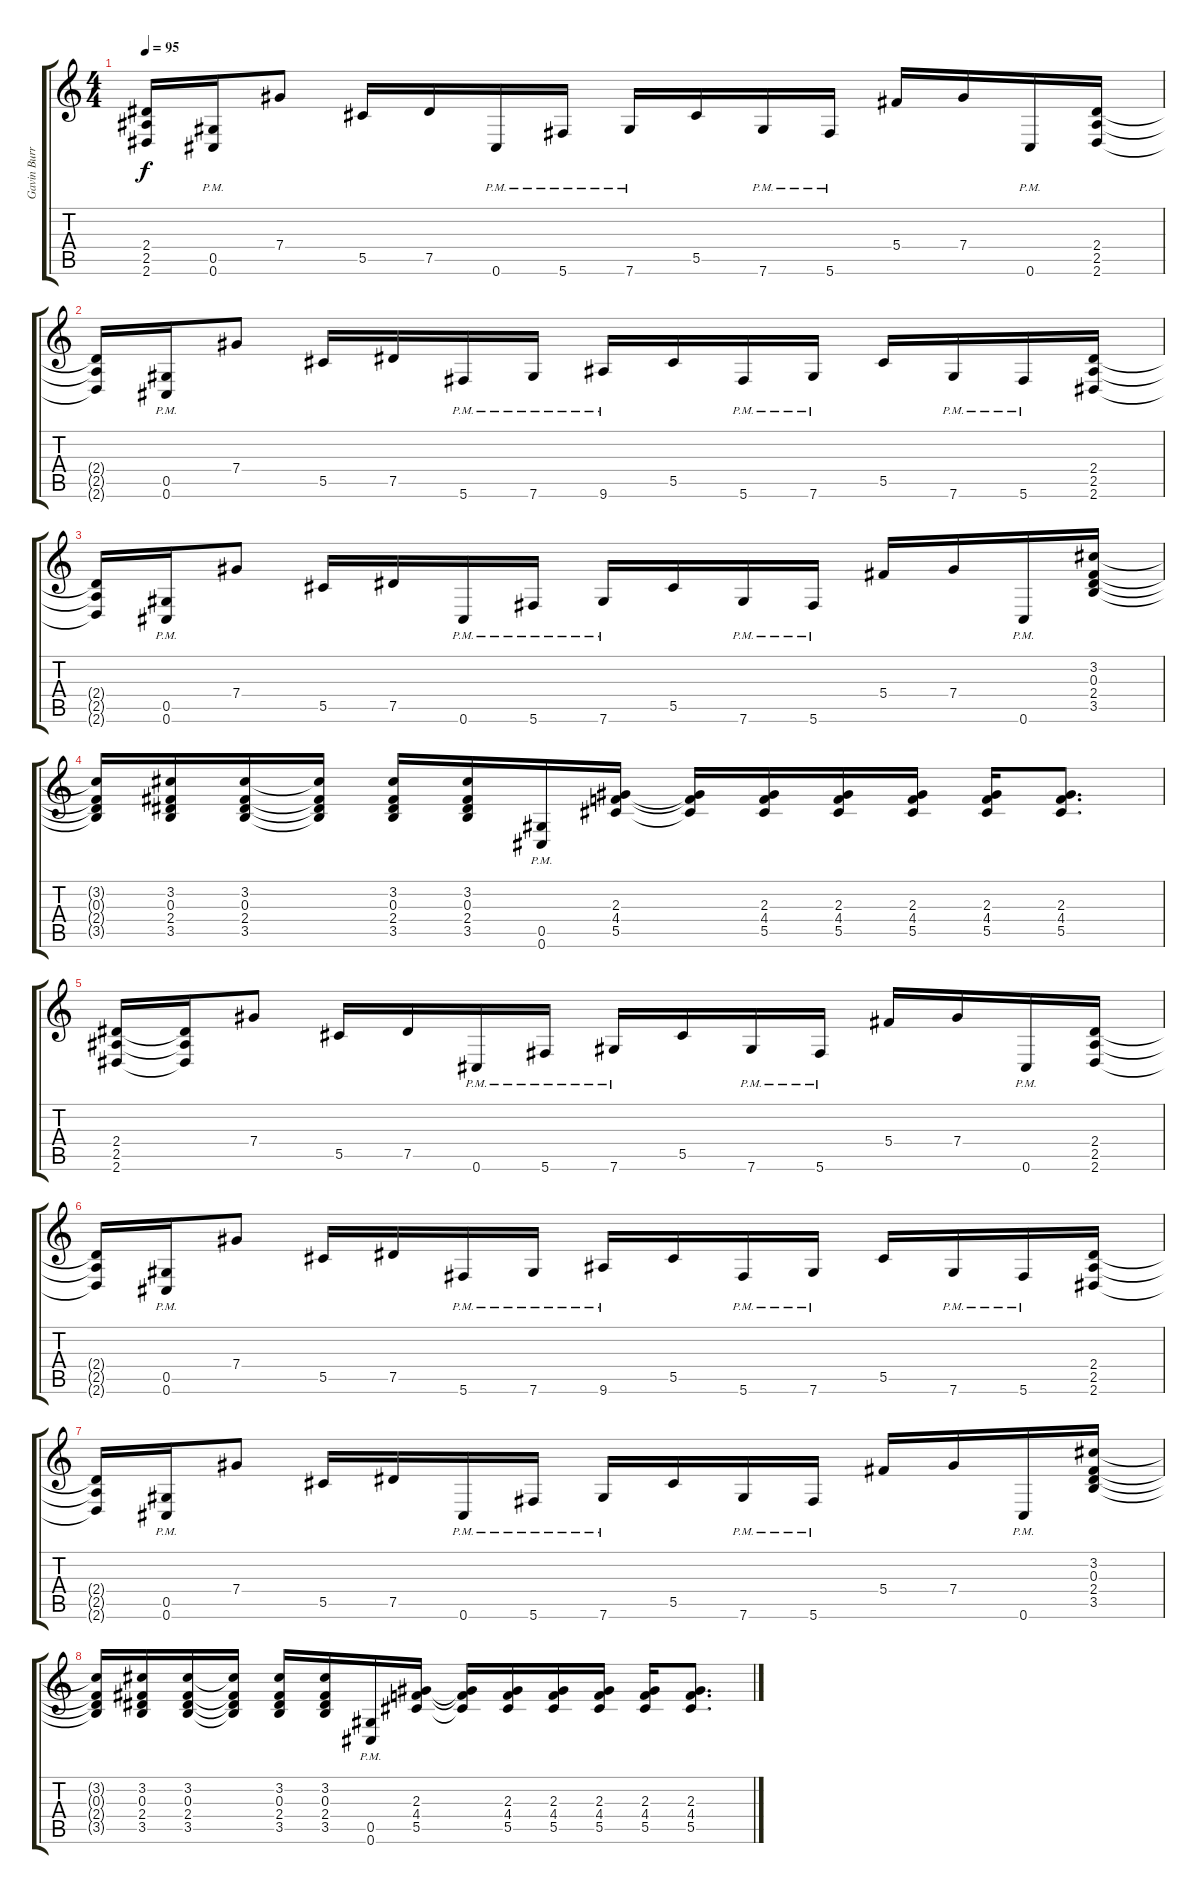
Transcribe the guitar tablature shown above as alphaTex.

\track ("Gavin Burrough" "Gavin Burr") {instrument distortionguitar}
\staff {score tabs}
\tuning (Eb4 Bb3 Gb3 Db3 Ab2 Db2) {hide}
\ts (4 4)
\tempo 95
\clef g2
\ks c
(2.4{t} 2.5{t} 2.6{t}).16{dy f} (0.5{pm} 0.6{pm}).16 7.4.8 5.5.16 7.5.16 0.6{pm}.16 5.6{pm}.16 7.6{pm}.16 5.5.16 7.6{pm}.16 5.6{pm}.16 5.4.16 7.4.16 0.6{pm}.16 (2.4 2.5 2.6).16 |
(2.4{t} 2.5{t} 2.6{t}).16 (0.5{pm} 0.6{pm}).16 7.4.8 5.5.16 7.5.16 5.6{pm}.16 7.6{pm}.16 9.6{pm}.16 5.5.16 5.6{pm}.16 7.6{pm}.16 5.5.16 7.6{pm}.16 5.6{pm}.16 (2.4 2.5 2.6).16 |
(2.4{t} 2.5{t} 2.6{t}).16 (0.5{pm} 0.6{pm}).16 7.4.8 5.5.16 7.5.16 0.6{pm}.16 5.6{pm}.16 7.6{pm}.16 5.5.16 7.6{pm}.16 5.6{pm}.16 5.4.16 7.4.16 0.6{pm}.16 (3.2 0.3 2.4 3.5).16 |
(3.2{t} 0.3{t} 2.4{t} 3.5{t}).16 (3.2 0.3 2.4 3.5).16 (3.2 0.3 2.4 3.5).16 (3.2{t} 0.3{t} 2.4{t} 3.5{t}).16 (3.2 0.3 2.4 3.5).16 (3.2 0.3 2.4 3.5).16 (0.5{pm} 0.6{pm}).16 (2.3 4.4 5.5).16 (2.3{t} 4.4{t} 5.5{t}).16 (2.3 4.4 5.5).16 (2.3 4.4 5.5).16 (2.3 4.4 5.5).16 (2.3 4.4 5.5).16 (2.3 4.4 5.5).8{d} |
(2.4 2.5 2.6).16 (2.4{t} 2.5{t} 2.6{t}).16 7.4.8 5.5.16 7.5.16 0.6{pm}.16 5.6{pm}.16 7.6{pm}.16 5.5.16 7.6{pm}.16 5.6{pm}.16 5.4.16 7.4.16 0.6{pm}.16 (2.4 2.5 2.6).16 |
(2.4{t} 2.5{t} 2.6{t}).16 (0.5{pm} 0.6{pm}).16 7.4.8 5.5.16 7.5.16 5.6{pm}.16 7.6{pm}.16 9.6{pm}.16 5.5.16 5.6{pm}.16 7.6{pm}.16 5.5.16 7.6{pm}.16 5.6{pm}.16 (2.4 2.5 2.6).16 |
(2.4{t} 2.5{t} 2.6{t}).16 (0.5{pm} 0.6{pm}).16 7.4.8 5.5.16 7.5.16 0.6{pm}.16 5.6{pm}.16 7.6{pm}.16 5.5.16 7.6{pm}.16 5.6{pm}.16 5.4.16 7.4.16 0.6{pm}.16 (3.2 0.3 2.4 3.5).16 |
(3.2{t} 0.3{t} 2.4{t} 3.5{t}).16 (3.2 0.3 2.4 3.5).16 (3.2 0.3 2.4 3.5).16 (3.2{t} 0.3{t} 2.4{t} 3.5{t}).16 (3.2 0.3 2.4 3.5).16 (3.2 0.3 2.4 3.5).16 (0.5{pm} 0.6{pm}).16 (2.3 4.4 5.5).16 (2.3{t} 4.4{t} 5.5{t}).16 (2.3 4.4 5.5).16 (2.3 4.4 5.5).16 (2.3 4.4 5.5).16 (2.3 4.4 5.5).16 (2.3 4.4 5.5).8{d}
